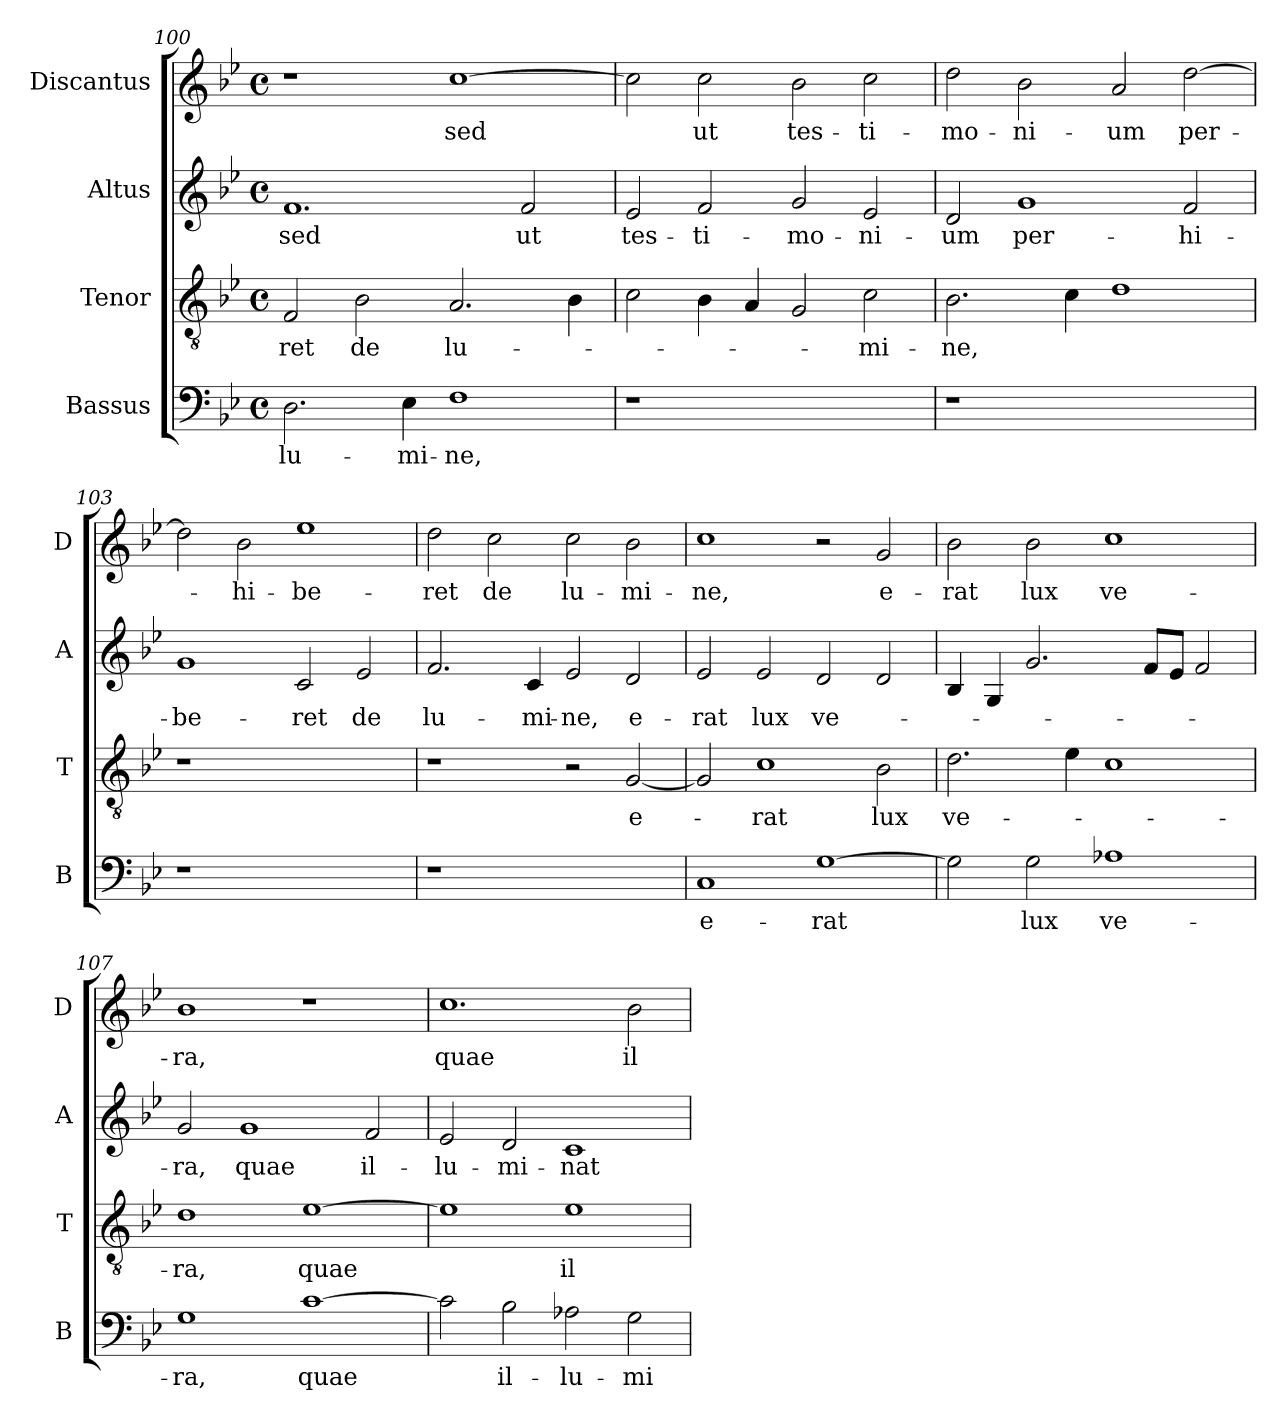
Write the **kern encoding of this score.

**kern	**text	**kern	**text	**kern	**text	**kern	**text
*part4	*part4	*part3	*part3	*part2	*part2	*part1	*part1
*staff4	*staff4	*staff3	*staff3	*staff2	*staff2	*staff1	*staff1
*I"Bassus	*	*I"Tenor	*	*I"Altus	*	*I"Discantus	*
*I'B	*	*I'T	*	*I'A	*	*I'D	*
*clefF4	*	*clefGv2	*	*clefG2	*	*clefG2	*
*k[b-e-]	*	*k[b-e-]	*	*k[b-e-]	*	*k[b-e-]	*
*B-:	*	*B-:	*	*B-:	*	*B-:	*
*M4/4	*	*M4/4	*	*M4/4	*	*M4/4	*
*met(c)	*	*met(c)	*	*met(c)	*	*met(c)	*
=100	=100	=100	=100	=100	=100	=100	=100
!	!LO:LY:b	!	!LO:LY:b	!	!LO:LY:b	!	!
2.D\	lu-	2F/	-ret	1.f	sed	1r	.
!	!	!	!LO:LY:b	!	!	!	!
.	.	2B-\	de	.	.	.	.
!	!LO:LY:b	!	!	!	!	!	!
4E-\	-mi-	.	.	.	.	.	.
!	!LO:LY:b	!	!LO:LY:b	!	!	!	!LO:LY:b
1F	-ne,	2.A/	lu-	.	.	[1cc	sed
!	!	!	!	!	!LO:LY:b	!	!
.	.	.	.	2f/	ut	.	.
.	.	4B-\	.	.	.	.	.
=101	=101	=101	=101	=101	=101	=101	=101
!	!	!	!	!	!LO:LY:b	!	!
1r	.	2c\	.	2e-/	tes-	2cc\]	.
!	!	!	!	!	!LO:LY:b	!	!LO:LY:b
.	.	4B-\	.	2f/	-ti-	2cc\	ut
.	.	4A/	.	.	.	.	.
!	!	!	!	!	!LO:LY:b	!	!LO:LY:b
1ryy	.	2G/	.	2g/	-mo-	2b-\	tes-
!	!	!	!LO:LY:b	!	!LO:LY:b	!	!LO:LY:b
.	.	2c\	-mi-	2e-/	-ni-	2cc\	-ti-
=102	=102	=102	=102	=102	=102	=102	=102
!	!	!	!LO:LY:b	!	!LO:LY:b	!	!LO:LY:b
1r	.	2.B-\	-ne,	2d/	-um	2dd\	-mo-
!	!	!	!	!	!LO:LY:b	!	!LO:LY:b
.	.	.	.	1g	per-	2b-\	-ni-
.	.	4c\	.	.	.	.	.
!	!	!	!	!	!	!	!LO:LY:b
1ryy	.	1d	.	.	.	2a/	-um
!	!	!	!	!	!LO:LY:b	!	!LO:LY:b
.	.	.	.	2f/	-hi-	[2dd\	per-
!!LO:LB:g=z
=103	=103	=103	=103	=103	=103	=103	=103
!	!	!	!	!	!LO:LY:b	!	!
1r	.	1r	.	1g	-be-	2dd\]	.
!	!	!	!	!	!	!	!LO:LY:b
.	.	.	.	.	.	2b-\	-hi-
!	!	!	!	!	!LO:LY:b	!	!LO:LY:b
1ryy	.	1ryy	.	2c/	-ret	1ee-	-be-
!	!	!	!	!	!LO:LY:b	!	!
.	.	.	.	2e-/	de	.	.
=104	=104	=104	=104	=104	=104	=104	=104
!	!	!	!	!	!LO:LY:b	!	!LO:LY:b
1r	.	1r	.	2.f/	lu-	2dd\	-ret
!	!	!	!	!	!	!	!LO:LY:b
.	.	.	.	.	.	2cc\	de
!	!	!	!	!	!LO:LY:b	!	!
.	.	.	.	4c/	-mi-	.	.
!	!	!	!	!	!LO:LY:b	!	!LO:LY:b
1ryy	.	2r	.	2e-/	-ne,	2cc\	lu-
!	!	!	!LO:LY:b	!	!LO:LY:b	!	!LO:LY:b
.	.	[2G/	e-	2d/	e-	2b-\	-mi-
=105	=105	=105	=105	=105	=105	=105	=105
!	!LO:LY:b	!	!	!	!LO:LY:b	!	!LO:LY:b
1C	e-	2G/]	.	2e-/	-rat	1cc	-ne,
!	!	!	!LO:LY:b	!	!LO:LY:b	!	!
.	.	1c	-rat	2e-/	lux	.	.
!	!LO:LY:b	!	!	!	!LO:LY:b	!	!
[1G	-rat	.	.	2d/	ve-	2r	.
!	!	!	!LO:LY:b	!	!	!	!LO:LY:b
.	.	2B-\	lux	2d/	.	2g/	e-
=106	=106	=106	=106	=106	=106	=106	=106
!	!	!	!LO:LY:b	!	!	!	!LO:LY:b
2G\]	.	2.d\	ve-	4B-/	.	2b-\	-rat
.	.	.	.	4G/	.	.	.
!	!LO:LY:b	!	!	!	!	!	!LO:LY:b
2G\	lux	.	.	2.g/	.	2b-\	lux
.	.	4e-\	.	.	.	.	.
!	!LO:LY:b	!	!	!	!	!	!LO:LY:b
1A-X	ve-	1c	.	.	.	1cc	ve-
.	.	.	.	8f/L	.	.	.
.	.	.	.	8e-/J	.	.	.
.	.	.	.	2f/	.	.	.
=107	=107	=107	=107	=107	=107	=107	=107
!	!LO:LY:b	!	!LO:LY:b	!	!LO:LY:b	!	!LO:LY:b
1G	-ra,	1d	-ra,	2g/	-ra,	1b-	-ra,
!	!	!	!	!	!LO:LY:b	!	!
.	.	.	.	1g	quae	.	.
!	!LO:LY:b	!	!LO:LY:b	!	!	!	!
[1c	quae	[1e-	quae	.	.	1r	.
!	!	!	!	!	!LO:LY:b	!	!
.	.	.	.	2f/	il-	.	.
!!LO:LB:g=z
=108	=108	=108	=108	=108	=108	=108	=108
!	!	!	!	!	!LO:LY:b	!	!LO:LY:b
2c\]	.	1e-]	.	2e-/	-lu-	1.cc	quae
!	!LO:LY:b	!	!	!	!LO:LY:b	!	!
2B-\	il-	.	.	2d/	-mi-	.	.
!	!LO:LY:b	!	!LO:LY:b	!	!LO:LY:b	!	!
2A-X\	-lu-	1e-	il-	1c	-nat	.	.
!	!LO:LY:b	!	!	!	!	!	!LO:LY:b
2G\	-mi-	.	.	.	.	2b-\	il-
=	=	=	=	=	=	=	=
*-	*-	*-	*-	*-	*-	*-	*-
